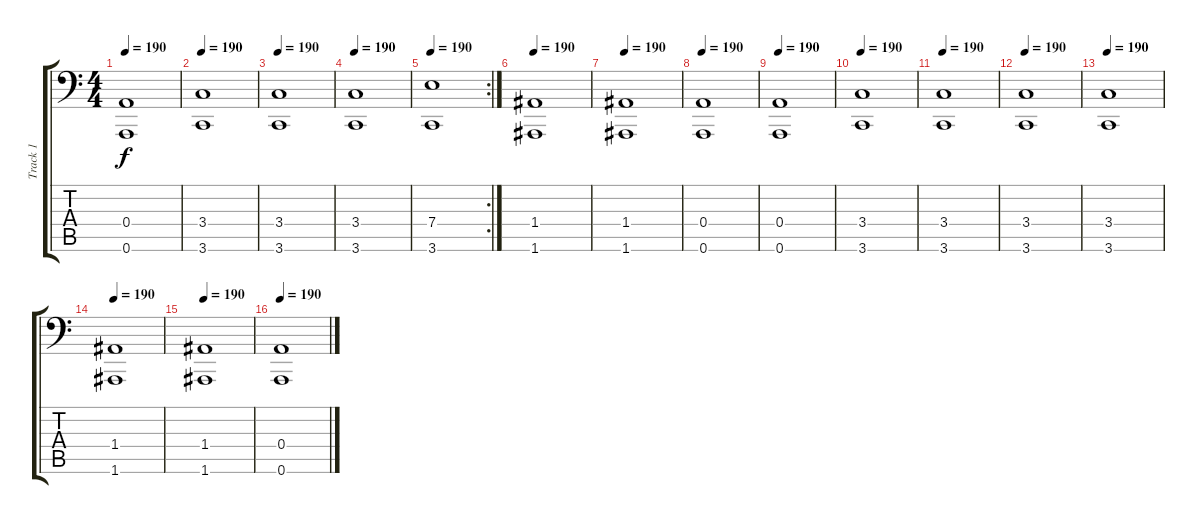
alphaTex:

\track ("Track 1" "Track 1") {instrument synthstrings1}
\staff {score tabs}
\tuning (B3 Gb3 D3 A2 E2 A1) {hide}
\ts (4 4)
\tempo 190
\clef f4
\ks c
(0.4 0.6).1{dy f} |
\tempo 190
(3.4 3.6).1 |
\tempo 190
(3.4 3.6).1 |
\tempo 190
(3.4 3.6).1 |
\rc 2
\tempo 190
(7.4 3.6).1 |
\tempo 190
(1.4 1.6).1 |
\tempo 190
(1.4 1.6).1 |
\tempo 190
(0.4 0.6).1 |
\tempo 190
(0.4 0.6).1 |
\tempo 190
(3.4 3.6).1 |
\tempo 190
(3.4 3.6).1 |
\tempo 190
(3.4 3.6).1 |
\tempo 190
(3.4 3.6).1 |
\tempo 190
(1.4 1.6).1 |
\tempo 190
(1.4 1.6).1 |
\tempo 190
(0.4 0.6).1
